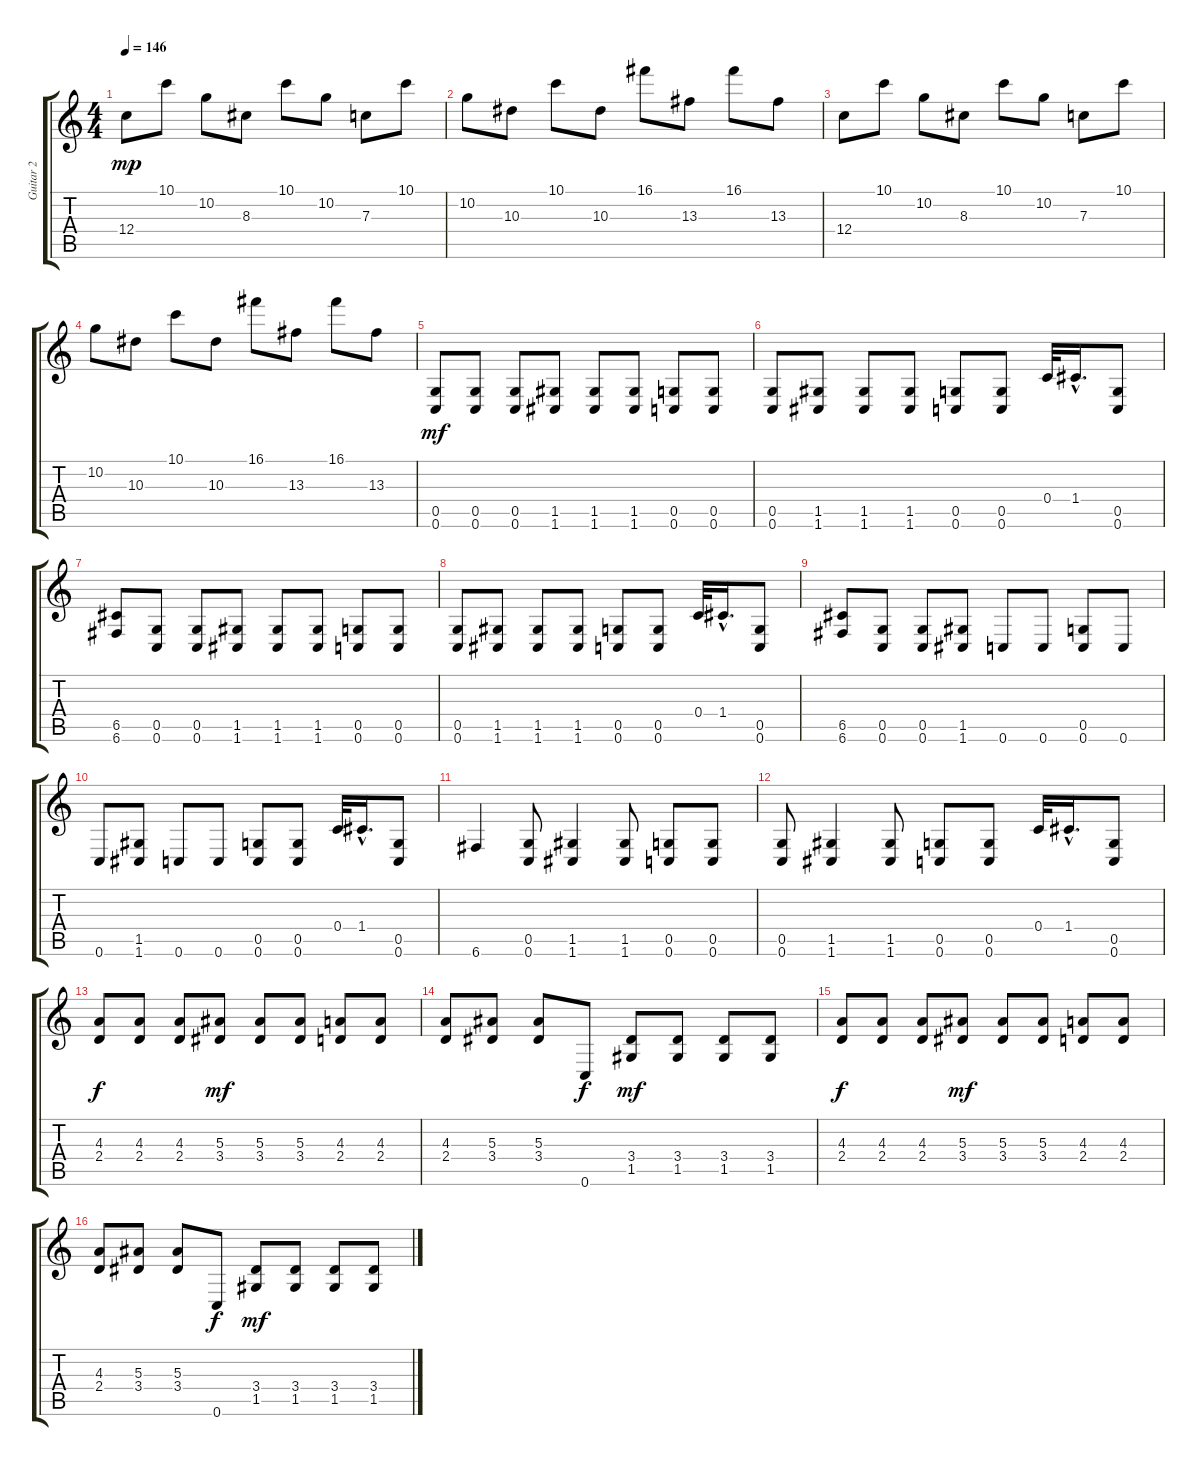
\track ("Guitar 2" "Guitar 2") {instrument distortionguitar}
\staff {score tabs}
\tuning (D4 A3 F3 C3 G2 C2) {hide}
\ts (4 4)
\tempo 146
\clef g2
\ks c
12.4.8{dy mp} 10.1.8 10.2.8 8.3.8 10.1.8 10.2.8 7.3.8 10.1.8 |
10.2.8 10.3.8 10.1.8 10.3.8 16.1.8 13.3.8 16.1.8 13.3.8 |
12.4.8 10.1.8 10.2.8 8.3.8 10.1.8 10.2.8 7.3.8 10.1.8 |
10.2.8 10.3.8 10.1.8 10.3.8 16.1.8 13.3.8 16.1.8 13.3.8 |
(0.5 0.6).8{dy mf} (0.5 0.6).8 (0.5 0.6).8 (1.5 1.6).8 (1.5 1.6).8 (1.5 1.6).8 (0.5 0.6).8 (0.5 0.6).8 |
(0.5 0.6).8 (1.5 1.6).8 (1.5 1.6).8 (1.5 1.6).8 (0.5 0.6).8 (0.5 0.6).8 0.4.32 1.4{hac}.16{d} (0.5 0.6).8 |
(6.5 6.6).8 (0.5 0.6).8 (0.5 0.6).8 (1.5 1.6).8 (1.5 1.6).8 (1.5 1.6).8 (0.5 0.6).8 (0.5 0.6).8 |
(0.5 0.6).8 (1.5 1.6).8 (1.5 1.6).8 (1.5 1.6).8 (0.5 0.6).8 (0.5 0.6).8 0.4.32 1.4{hac}.16{d} (0.5 0.6).8 |
(6.5 6.6).8 (0.5 0.6).8 (0.5 0.6).8 (1.5 1.6).8 0.6.8 0.6.8 (0.5 0.6).8 0.6.8 |
0.6.8 (1.5 1.6).8 0.6.8 0.6.8 (0.5 0.6).8 (0.5 0.6).8 0.4.32 1.4{hac}.16{d} (0.5 0.6).8 |
6.6.4 (0.5 0.6).8 (1.5 1.6).4 (1.5 1.6).8 (0.5 0.6).8 (0.5 0.6).8 |
(0.5 0.6).8 (1.5 1.6).4 (1.5 1.6).8 (0.5 0.6).8 (0.5 0.6).8 0.4.32 1.4{hac}.16{d} (0.5 0.6).8 |
(4.3 2.4).8{dy f} (4.3 2.4).8 (4.3 2.4).8 (5.3 3.4).8{dy mf} (5.3 3.4).8 (5.3 3.4).8 (4.3 2.4).8 (4.3 2.4).8 |
(4.3 2.4).8 (5.3 3.4).8 (5.3 3.4).8 0.6.8{dy f} (3.4 1.5).8{dy mf} (3.4 1.5).8 (3.4 1.5).8 (3.4 1.5).8 |
(4.3 2.4).8{dy f} (4.3 2.4).8 (4.3 2.4).8 (5.3 3.4).8{dy mf} (5.3 3.4).8 (5.3 3.4).8 (4.3 2.4).8 (4.3 2.4).8 |
(4.3 2.4).8 (5.3 3.4).8 (5.3 3.4).8 0.6.8{dy f} (3.4 1.5).8{dy mf} (3.4 1.5).8 (3.4 1.5).8 (3.4 1.5).8
